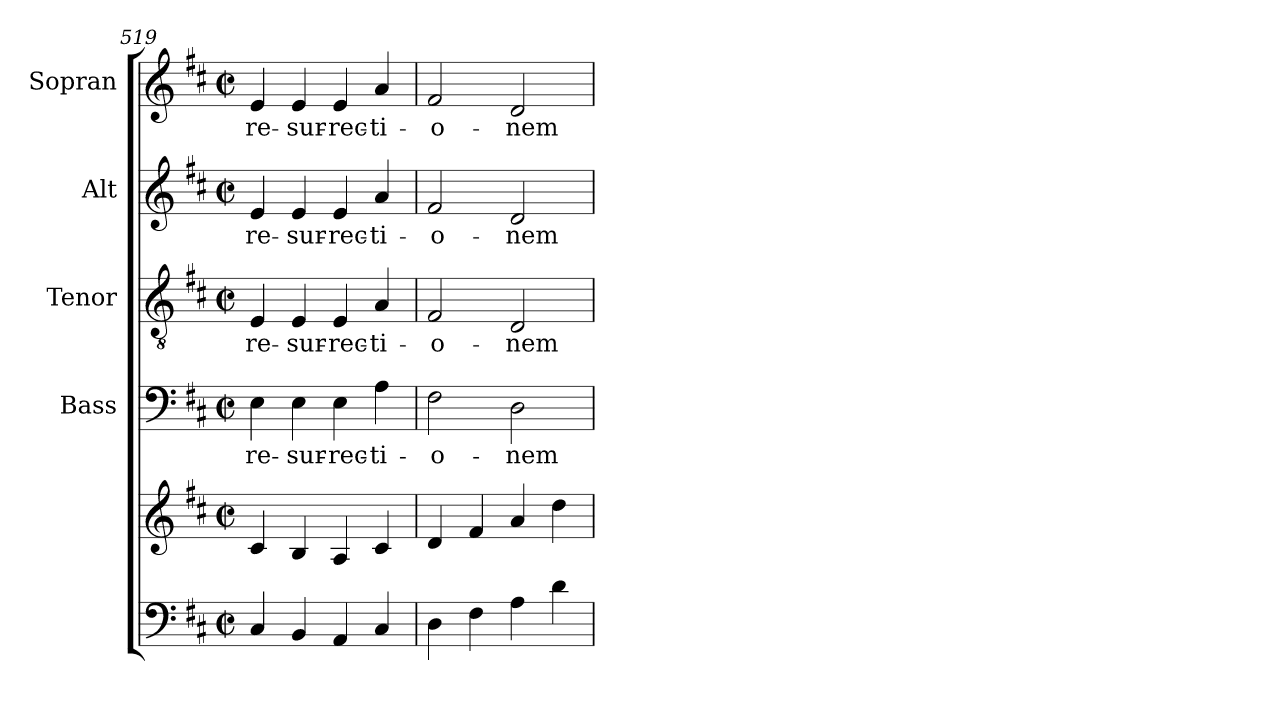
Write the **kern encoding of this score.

**kern	**kern	**kern	**text	**kern	**text	**kern	**text	**kern	**text
*part5	*part5	*part4	*part4	*part3	*part3	*part2	*part2	*part1	*part1
*staff6	*staff5	*staff4	*staff4	*staff3	*staff3	*staff2	*staff2	*staff1	*staff1
*	*	*I"Bass	*	*I"Tenor	*	*I"Alt	*	*I"Sopran	*
*	*	*I'B.	*	*I'T.	*	*I'A.	*	*I'S.	*
*clefF4	*clefG2	*clefF4	*	*clefGv2	*	*clefG2	*	*clefG2	*
*k[f#c#]	*k[f#c#]	*k[f#c#]	*	*k[f#c#]	*	*k[f#c#]	*	*k[f#c#]	*
*D:	*D:	*D:	*	*D:	*	*D:	*	*D:	*
*M2/2	*M2/2	*M2/2	*	*M2/2	*	*M2/2	*	*M2/2	*
*met(c|)	*met(c|)	*met(c|)	*	*met(c|)	*	*met(c|)	*	*met(c|)	*
=519	=519	=519	=519	=519	=519	=519	=519	=519	=519
!	!	!	!LO:LY:b	!	!LO:LY:b	!	!LO:LY:b	!	!LO:LY:b
4C#/	4c#/	4E\	re-	4E/	re-	4e/	re-	4e/	re-
!	!	!	!LO:LY:b	!	!LO:LY:b	!	!LO:LY:b	!	!LO:LY:b
4BB/	4B/	4E\	-sur-	4E/	-sur-	4e/	-sur-	4e/	-sur-
!	!	!	!LO:LY:b	!	!LO:LY:b	!	!LO:LY:b	!	!LO:LY:b
4AA/	4A/	4E\	-rec-	4E/	-rec-	4e/	-rec-	4e/	-rec-
!	!	!	!LO:LY:b	!	!LO:LY:b	!	!LO:LY:b	!	!LO:LY:b
4C#/	4c#/	4A\	-ti-	4A/	-ti-	4a/	-ti-	4a/	-ti-
=520	=520	=520	=520	=520	=520	=520	=520	=520	=520
!	!	!	!LO:LY:b	!	!LO:LY:b	!	!LO:LY:b	!	!LO:LY:b
4D\	4d/	2F#\	-o-	2F#/	-o-	2f#/	-o-	2f#/	-o-
4F#\	4f#/	.	.	.	.	.	.	.	.
!	!	!	!LO:LY:b	!	!LO:LY:b	!	!LO:LY:b	!	!LO:LY:b
4A\	4a/	2D\	-nem	2D/	-nem	2d/	-nem	2d/	-nem
4d\	4dd\	.	.	.	.	.	.	.	.
=	=	=	=	=	=	=	=	=	=
*-	*-	*-	*-	*-	*-	*-	*-	*-	*-
